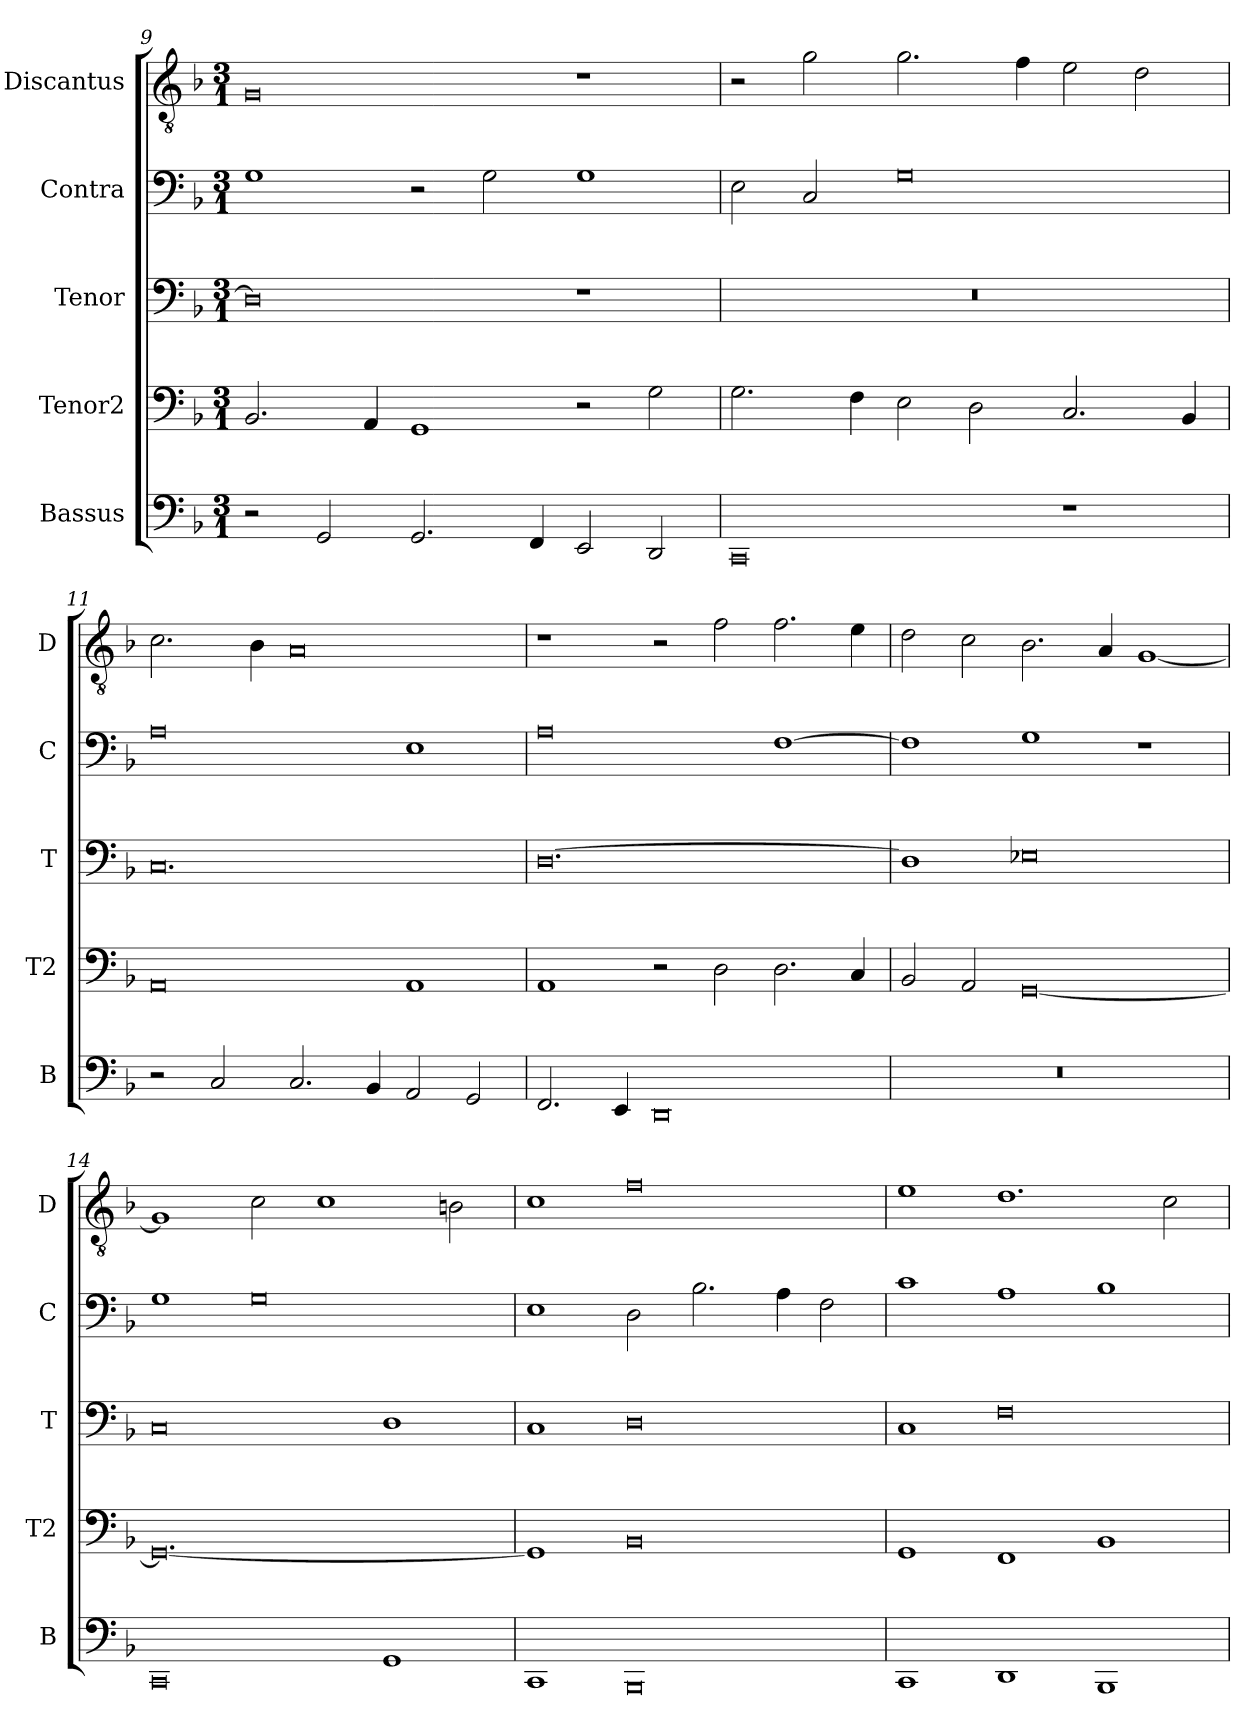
**kern	**kern	**kern	**kern	**kern
*part5	*part4	*part3	*part2	*part1
*staff5	*staff4	*staff3	*staff2	*staff1
*I"Bassus	*I"Tenor2	*I"Tenor	*I"Contra	*I"Discantus
*I'B	*I'T2	*I'T	*I'C	*I'D
*clefF4	*clefF4	*clefF4	*clefF4	*clefGv2
*k[b-]	*k[b-]	*k[b-]	*k[b-]	*k[b-]
*M3/1	*M3/1	*M3/1	*M3/1	*M3/1
=9	=9	=9	=9	=9
2r	2.BB-/	0D]	1G	0G
2GG/	.	.	.	.
.	4AA/	.	.	.
2.GG/	1GG	.	2r	.
.	.	.	2G\	.
4FF/	.	.	.	.
2EE/	2r	1r	1G	1r
2DD/	2G\	.	.	.
=10	=10	=10	=10	=10
0CC	2.G\	0.r	2E\	2r
.	.	.	2C/	2g\
.	4F\	.	.	.
.	2E\	.	0G	2.g\
.	2D\	.	.	.
.	.	.	.	4f\
1r	2.C/	.	.	2e\
.	.	.	.	2d\
.	4BB-/	.	.	.
=11	=11	=11	=11	=11
2r	0AA	0.C	0A	2.c\
2C/	.	.	.	.
.	.	.	.	4B-\
2.C/	.	.	.	0A
4BB-/	.	.	.	.
2AA/	1AA	.	1E	.
2GG/	.	.	.	.
=12	=12	=12	=12	=12
2.FF/	1AA	[0.D	0A	1r
4EE/	.	.	.	.
0DD	2r	.	.	2r
.	2D\	.	.	2f\
.	2.D\	.	[1F	2.f\
.	4C/	.	.	4e\
=13	=13	=13	=13	=13
0.r	2BB-/	1D]	1F]	2d\
.	2AA/	.	.	2c\
.	[0GG	0E-X	1G	2.B-\
.	.	.	.	4A/
.	.	.	1r	[1G
=14	=14	=14	=14	=14
0CC	0.GG_	0C	1G	1G]
.	.	.	0G	2c\
.	.	.	.	1c
1GG	.	1D	.	.
.	.	.	.	2Bn\
=15	=15	=15	=15	=15
1CC	1GG]	1C	1E	1c
0BBB-	0BB-	0D	2D\	0f
.	.	.	2.B-\	.
.	.	.	4A\	.
.	.	.	2F\	.
=16	=16	=16	=16	=16
1CC	1GG	1C	1c	1e
1DD	1FF	0F	1A	1.d
1BBB-	1BB-	.	1B-	.
.	.	.	.	2c\
=	=	=	=	=
*-	*-	*-	*-	*-
